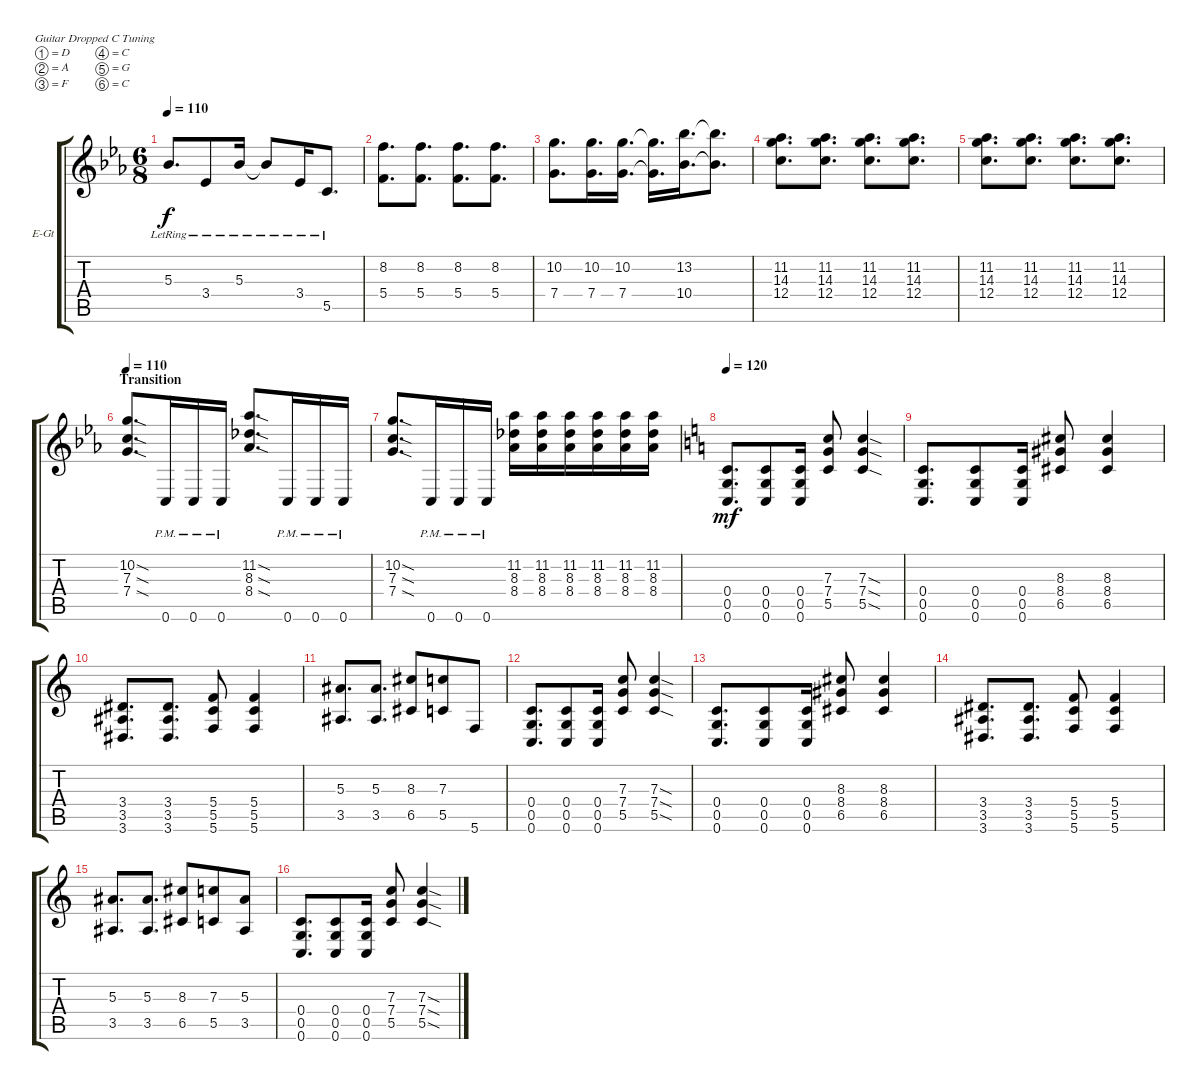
\bracketExtendMode groupsimilarinstruments
\firstSystemTrackNameOrientation horizontal
\otherSystemsTrackNameOrientation horizontal
\track ("Electric Guitar 1" "E-Gt") {instrument distortionguitar}
\staff {score tabs}
\tuning (D4 A3 F3 C3 G2 C2)
\ts (6 8)
\tempo 110
\clef g2
\ks cminor
5.3{lr}.8{d dy f} 3.4{lr}.8 5.3{lr}.16 5.3{lr t}.8 3.4{lr}.16 5.5{lr}.8{d} |
(5.4 8.2).8{d} (8.2 5.4).8{d} (8.2 5.4).8{d} (8.2 5.4).8{d} |
(7.4 10.2).8{d} (7.4 10.2).16{d} (7.4 10.2).16{d} (7.4{t} 10.2{t}).16{d} (10.4 13.2).16{d} (10.4{t} 13.2{t}).8{d} |
(14.3 11.2 12.4).8{d} (11.2 14.3 12.4).8{d} (11.2 14.3 12.4).8{d} (11.2 14.3 12.4).8{d} |
(14.3 11.2 12.4).8{d} (11.2 14.3 12.4).8{d} (11.2 14.3 12.4).8{d} (11.2 14.3 12.4).8{d} |
\section ("" "Transition")
\tempo 110
(7.4{sod} 7.3{sod} 10.2{sod}).8{d} 0.6{pm}.16 0.6{pm}.16 0.6{pm}.16 (8.4{sod} 8.3{sod} 11.2{sod}).8{d} 0.6{pm}.16 0.6{pm}.16 0.6{pm}.16 |
(7.4{sod} 7.3{sod} 10.2{sod}).8{d} 0.6{pm}.16 0.6{pm}.16 0.6{pm}.16 (8.3 8.4 11.2).16 (8.4 8.3 11.2).16 (8.4 8.3 11.2).16 (8.4 8.3 11.2).16 (8.4 8.3 11.2).16 (8.4 8.3 11.2).16 |
\tempo 120
\ks c
(0.6 0.5 0.4).8{d dy mf} (0.4 0.5 0.6).8 (0.6 0.5 0.4).16 (5.5 7.4 7.3).8 (7.3{sod} 7.4{sod} 5.5{sod}).4 |
(0.6 0.5 0.4).8{d} (0.6 0.5 0.4).8 (0.4 0.5 0.6).16 (6.5 8.4 8.3).8 (8.3 8.4 6.5).4 |
(3.6 3.5 3.4).8{d} (3.4 3.5 3.6).8{d} (5.6 5.5 5.4).8 (5.4 5.5 5.6).4 |
(3.5 5.3).8{d} (5.3 3.5).8{d} (6.5 8.3).8 (5.5 7.3).8 5.6.8 |
(0.6 0.5 0.4).8{d} (0.4 0.5 0.6).8 (0.6 0.5 0.4).16 (5.5 7.4 7.3).8 (7.3{sod} 7.4{sod} 5.5{sod}).4 |
(0.6 0.5 0.4).8{d} (0.4 0.5 0.6).8 (0.6 0.5 0.4).16 (6.5 8.4 8.3).8 (8.3 8.4 6.5).4 |
(3.6 3.5 3.4).8{d} (3.4 3.5 3.6).8{d} (5.6 5.5 5.4).8 (5.4 5.5 5.6).4 |
(3.5 5.3).8{d} (5.3 3.5).8{d} (6.5 8.3).8 (5.5 7.3).8 (3.5 5.3).8 |
(0.6 0.5 0.4).8{d} (0.4 0.5 0.6).8 (0.6 0.5 0.4).16 (5.5 7.4 7.3).8 (7.3{sod} 7.4{sod} 5.5{sod}).4
